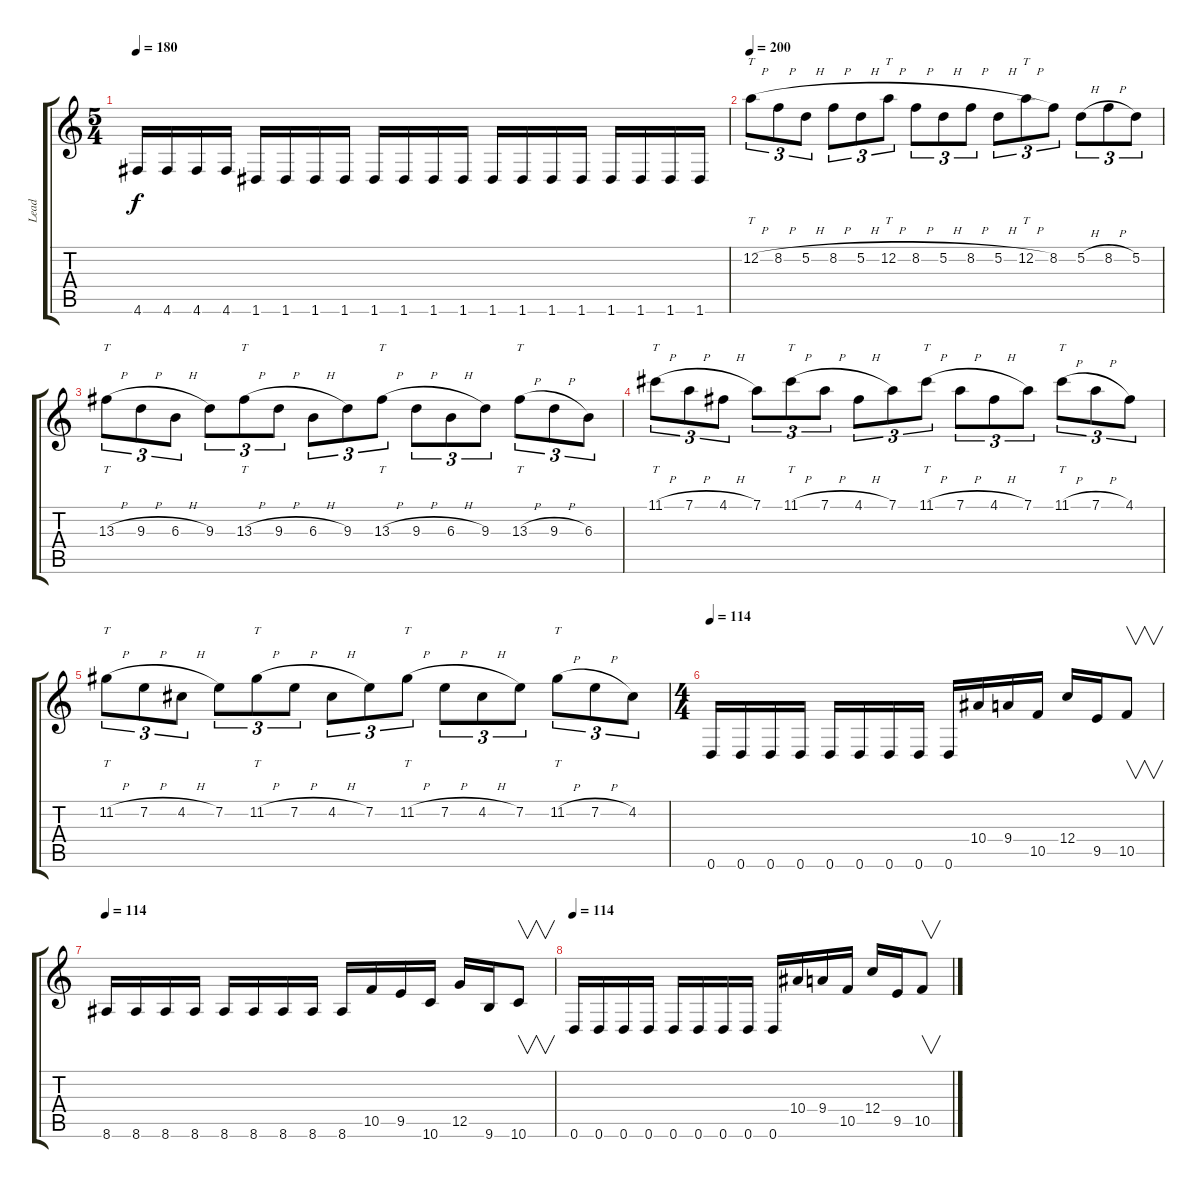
\track ("Lead" "Lead") {instrument distortionguitar}
\staff {score tabs}
\tuning (D4 A3 F3 C3 G2 D2) {hide}
\ts (5 4)
\tempo 180
\clef g2
\ks c
4.6.16{dy f} 4.6.16 4.6.16 4.6.16 1.6.16 1.6.16 1.6.16 1.6.16 1.6.16 1.6.16 1.6.16 1.6.16 1.6.16 1.6.16 1.6.16 1.6.16 1.6.16 1.6.16 1.6.16 1.6.16 |
\tempo 200
12.2{h}.8{tt tu (3 2)} 8.2{h}.8{tu (3 2)} 5.2{h}.8{tu (3 2)} 8.2{h}.8{tu (3 2)} 5.2{h}.8{tu (3 2)} 12.2{h}.8{tt tu (3 2)} 8.2{h}.8{tu (3 2)} 5.2{h}.8{tu (3 2)} 8.2{h}.8{tu (3 2)} 5.2{h}.8{tu (3 2)} 12.2{h}.8{tt tu (3 2)} 8.2.8{tu (3 2)} 5.2{h}.8{tu (3 2)} 8.2{h}.8{tu (3 2)} 5.2.8{tu (3 2)} |
13.3{h}.8{tt tu (3 2)} 9.3{h}.8{tu (3 2)} 6.3{h}.8{tu (3 2)} 9.3.8{tu (3 2)} 13.3{h}.8{tt tu (3 2)} 9.3{h}.8{tu (3 2)} 6.3{h}.8{tu (3 2)} 9.3.8{tu (3 2)} 13.3{h}.8{tt tu (3 2)} 9.3{h}.8{tu (3 2)} 6.3{h}.8{tu (3 2)} 9.3.8{tu (3 2)} 13.3{h}.8{tt tu (3 2)} 9.3{h}.8{tu (3 2)} 6.3.8{tu (3 2)} |
11.1{h}.8{tt tu (3 2)} 7.1{h}.8{tu (3 2)} 4.1{h}.8{tu (3 2)} 7.1.8{tu (3 2)} 11.1{h}.8{tt tu (3 2)} 7.1{h}.8{tu (3 2)} 4.1{h}.8{tu (3 2)} 7.1.8{tu (3 2)} 11.1{h}.8{tt tu (3 2)} 7.1{h}.8{tu (3 2)} 4.1{h}.8{tu (3 2)} 7.1.8{tu (3 2)} 11.1{h}.8{tt tu (3 2)} 7.1{h}.8{tu (3 2)} 4.1.8{tu (3 2)} |
11.2{h}.8{tt tu (3 2)} 7.2{h}.8{tu (3 2)} 4.2{h}.8{tu (3 2)} 7.2.8{tu (3 2)} 11.2{h}.8{tt tu (3 2)} 7.2{h}.8{tu (3 2)} 4.2{h}.8{tu (3 2)} 7.2.8{tu (3 2)} 11.2{h}.8{tt tu (3 2)} 7.2{h}.8{tu (3 2)} 4.2{h}.8{tu (3 2)} 7.2.8{tu (3 2)} 11.2{h}.8{tt tu (3 2)} 7.2{h}.8{tu (3 2)} 4.2.8{tu (3 2)} |
\ts (4 4)
\tempo 114
0.6.16 0.6.16 0.6.16 0.6.16 0.6.16 0.6.16 0.6.16 0.6.16 0.6.16 10.4.16 9.4.16 10.5.16 12.4.16 9.5.16 10.5.8{v} |
\tempo 114
8.6.16 8.6.16 8.6.16 8.6.16 8.6.16 8.6.16 8.6.16 8.6.16 8.6.16 10.5.16 9.5.16 10.6.16 12.5.16 9.6.16 10.6.8{v} |
\tempo 114
0.6.16 0.6.16 0.6.16 0.6.16 0.6.16 0.6.16 0.6.16 0.6.16 0.6.16 10.4.16 9.4.16 10.5.16 12.4.16 9.5.16 10.5.8{v}
